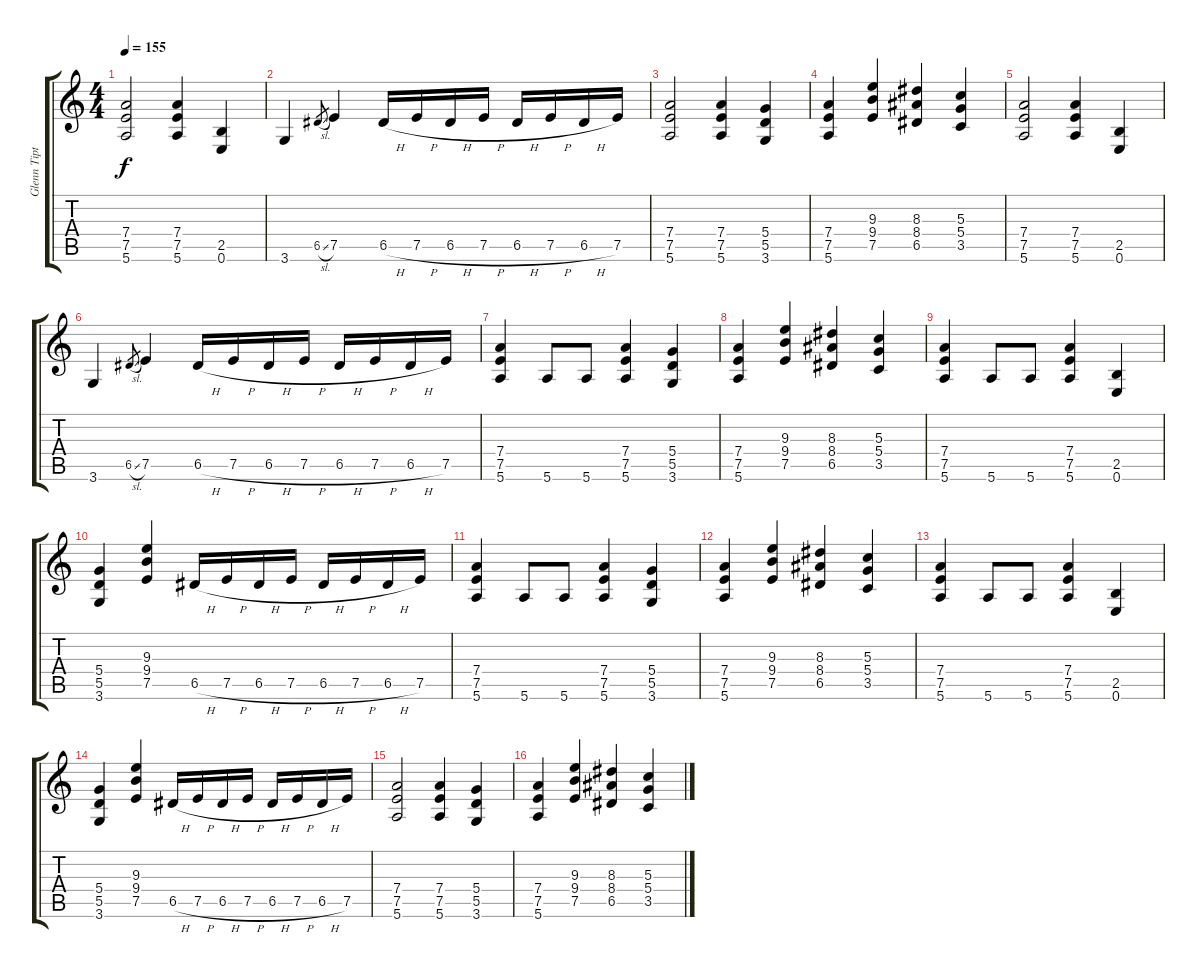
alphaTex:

\track ("Glenn Tipton" "Glenn Tipt") {instrument distortionguitar}
\staff {score tabs}
\tuning (E4 B3 G3 D3 A2 E2) {hide}
\ts (4 4)
\tempo 155
\clef g2
\ks c
(7.4 7.5 5.6).2{dy f} (7.4 7.5 5.6).4 (2.5 0.6).4 |
3.6.4 6.5{sl}.8{gr} 7.5.4 6.5{h}.16 7.5{h}.16 6.5{h}.16 7.5{h}.16 6.5{h}.16 7.5{h}.16 6.5{h}.16 7.5.16 |
(7.4 7.5 5.6).2 (7.4 7.5 5.6).4 (5.4 5.5 3.6).4 |
(7.4 7.5 5.6).4 (9.3 9.4 7.5).4 (8.3 8.4 6.5).4 (5.3 5.4 3.5).4 |
(7.4 7.5 5.6).2 (7.4 7.5 5.6).4 (2.5 0.6).4 |
3.6.4 6.5{sl}.8{gr} 7.5.4 6.5{h}.16 7.5{h}.16 6.5{h}.16 7.5{h}.16 6.5{h}.16 7.5{h}.16 6.5{h}.16 7.5.16 |
(7.4 7.5 5.6).4 5.6.8 5.6.8 (7.4 7.5 5.6).4 (5.4 5.5 3.6).4 |
(7.4 7.5 5.6).4 (9.3 9.4 7.5).4 (8.3 8.4 6.5).4 (5.3 5.4 3.5).4 |
(7.4 7.5 5.6).4 5.6.8 5.6.8 (7.4 7.5 5.6).4 (2.5 0.6).4 |
(5.4 5.5 3.6).4 (9.3 9.4 7.5).4 6.5{h}.16 7.5{h}.16 6.5{h}.16 7.5{h}.16 6.5{h}.16 7.5{h}.16 6.5{h}.16 7.5.16 |
(7.4 7.5 5.6).4 5.6.8 5.6.8 (7.4 7.5 5.6).4 (5.4 5.5 3.6).4 |
(7.4 7.5 5.6).4 (9.3 9.4 7.5).4 (8.3 8.4 6.5).4 (5.3 5.4 3.5).4 |
(7.4 7.5 5.6).4 5.6.8 5.6.8 (7.4 7.5 5.6).4 (2.5 0.6).4 |
(5.4 5.5 3.6).4 (9.3 9.4 7.5).4 6.5{h}.16 7.5{h}.16 6.5{h}.16 7.5{h}.16 6.5{h}.16 7.5{h}.16 6.5{h}.16 7.5.16 |
(7.4 7.5 5.6).2 (7.4 7.5 5.6).4 (5.4 5.5 3.6).4 |
(7.4 7.5 5.6).4 (9.3 9.4 7.5).4 (8.3 8.4 6.5).4 (5.3 5.4 3.5).4
